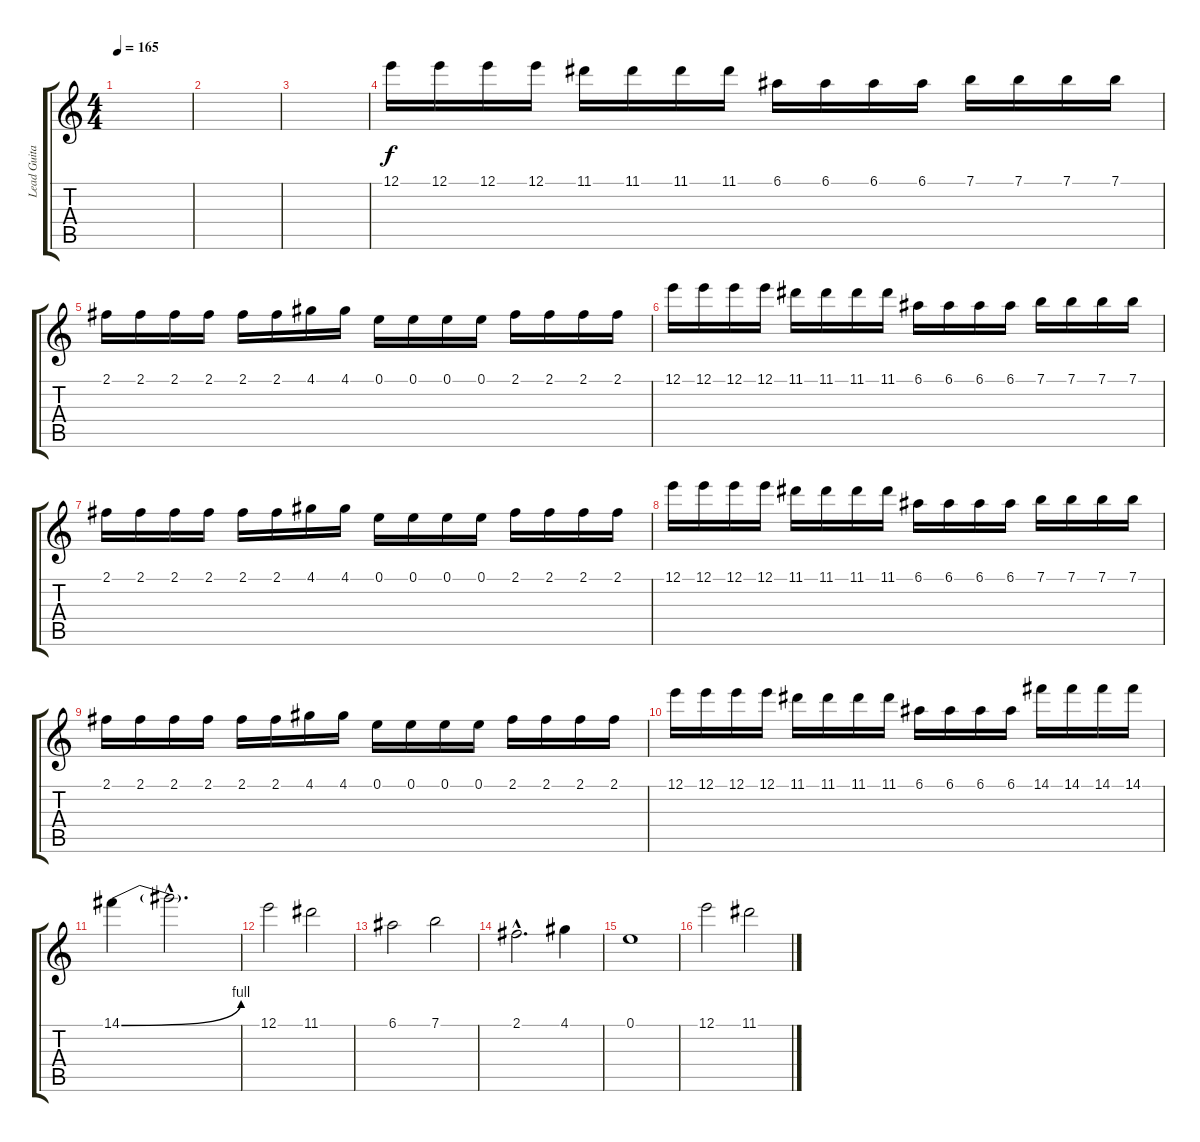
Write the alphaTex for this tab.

\track ("Lead Guitar" "Lead Guita") {instrument distortionguitar}
\staff {score tabs}
\tuning (E4 B3 G3 D3 A2 E2) {hide}
\ts (4 4)
\tempo 165
\clef g2
\ks c
|
|
|
12.1.16 12.1.16 12.1.16 12.1.16 11.1.16 11.1.16 11.1.16 11.1.16 6.1.16 6.1.16 6.1.16 6.1.16 7.1.16 7.1.16 7.1.16 7.1.16 |
2.1.16 2.1.16 2.1.16 2.1.16 2.1.16 2.1.16 4.1.16 4.1.16 0.1.16 0.1.16 0.1.16 0.1.16 2.1.16 2.1.16 2.1.16 2.1.16 |
12.1.16 12.1.16 12.1.16 12.1.16 11.1.16 11.1.16 11.1.16 11.1.16 6.1.16 6.1.16 6.1.16 6.1.16 7.1.16 7.1.16 7.1.16 7.1.16 |
2.1.16 2.1.16 2.1.16 2.1.16 2.1.16 2.1.16 4.1.16 4.1.16 0.1.16 0.1.16 0.1.16 0.1.16 2.1.16 2.1.16 2.1.16 2.1.16 |
12.1.16 12.1.16 12.1.16 12.1.16 11.1.16 11.1.16 11.1.16 11.1.16 6.1.16 6.1.16 6.1.16 6.1.16 7.1.16 7.1.16 7.1.16 7.1.16 |
2.1.16 2.1.16 2.1.16 2.1.16 2.1.16 2.1.16 4.1.16 4.1.16 0.1.16 0.1.16 0.1.16 0.1.16 2.1.16 2.1.16 2.1.16 2.1.16 |
12.1.16 12.1.16 12.1.16 12.1.16 11.1.16 11.1.16 11.1.16 11.1.16 6.1.16 6.1.16 6.1.16 6.1.16 14.1.16 14.1.16 14.1.16 14.1.16 |
14.1{be (bend 0 0 60 4)}.4 14.1{hac t}.2{d} |
12.1.2 11.1.2 |
6.1.2 7.1.2 |
2.1{hac}.2{d} 4.1.4 |
0.1.1 |
12.1.2 11.1.2
